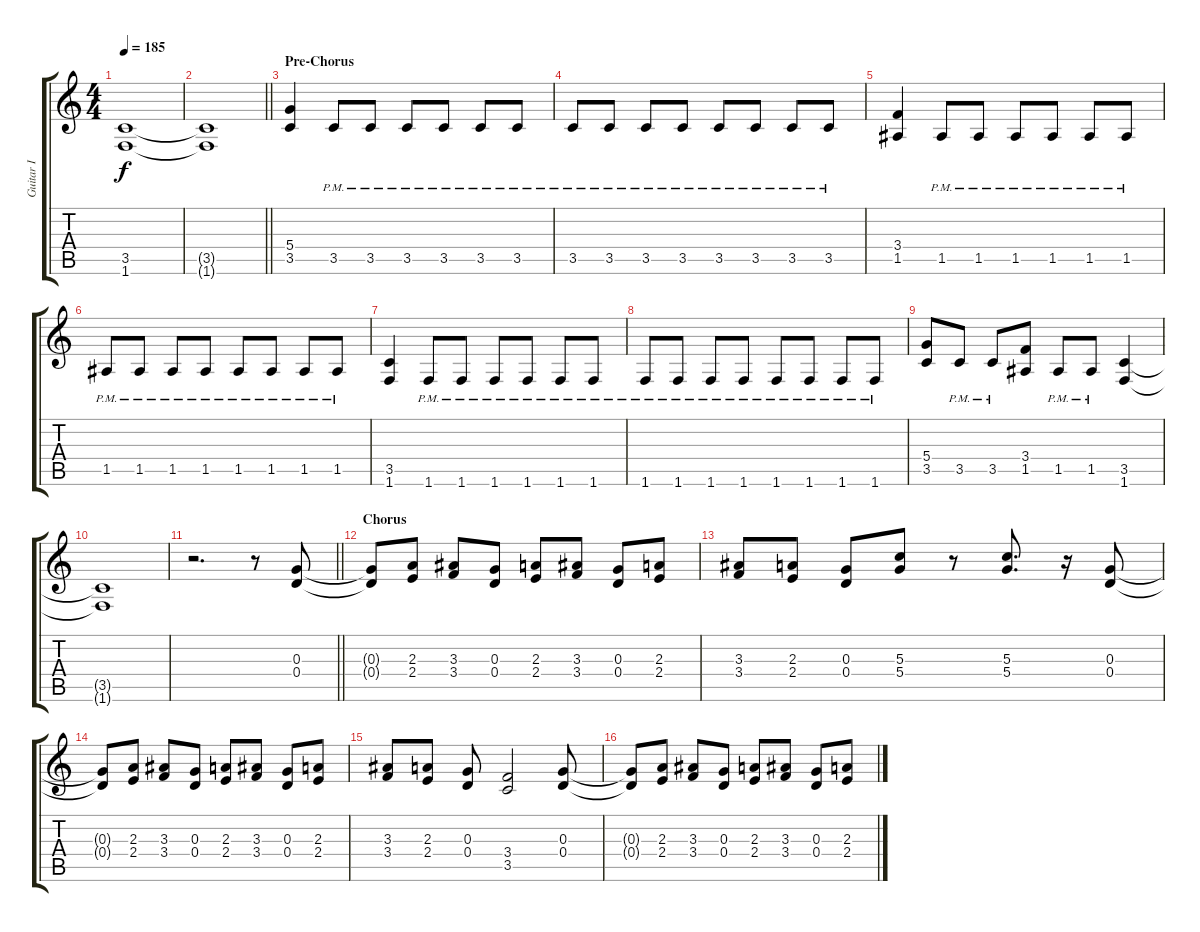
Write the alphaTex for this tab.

\track ("Guitar I" "Guitar I") {instrument overdrivenguitar}
\staff {score tabs}
\tuning (E4 B3 G3 D3 A2 E2) {hide}
\ts (4 4)
\tempo 185
\clef g2
\ks c
(3.5 1.6).1{dy f} |
\barLineRight lightlight
(3.5{t} 1.6{t}).1 |
\section ("" "Pre-Chorus")
(5.4 3.5).4 3.5{pm}.8 3.5{pm}.8 3.5{pm}.8 3.5{pm}.8 3.5{pm}.8 3.5{pm}.8 |
3.5{pm}.8 3.5{pm}.8 3.5{pm}.8 3.5{pm}.8 3.5{pm}.8 3.5{pm}.8 3.5{pm}.8 3.5{pm}.8 |
(3.4 1.5).4 1.5{pm}.8 1.5{pm}.8 1.5{pm}.8 1.5{pm}.8 1.5{pm}.8 1.5{pm}.8 |
1.5{pm}.8 1.5{pm}.8 1.5{pm}.8 1.5{pm}.8 1.5{pm}.8 1.5{pm}.8 1.5{pm}.8 1.5{pm}.8 |
(3.5 1.6).4 1.6{pm}.8 1.6{pm}.8 1.6{pm}.8 1.6{pm}.8 1.6{pm}.8 1.6{pm}.8 |
1.6{pm}.8 1.6{pm}.8 1.6{pm}.8 1.6{pm}.8 1.6{pm}.8 1.6{pm}.8 1.6{pm}.8 1.6{pm}.8 |
(5.4 3.5).8 3.5{pm}.8 3.5{pm}.8 (3.4 1.5).8 1.5{pm}.8 1.5{pm}.8 (3.5 1.6).4 |
(3.5{t} 1.6{t}).1 |
\barLineRight lightlight
r.2{d} r.8 (0.3 0.4).8 |
\section ("" "Chorus")
(0.3{t} 0.4{t}).8 (2.3 2.4).8 (3.3 3.4).8 (0.3 0.4).8 (2.3 2.4).8 (3.3 3.4).8 (0.3 0.4).8 (2.3 2.4).8 |
(3.3 3.4).8 (2.3 2.4).8 (0.3 0.4).8 (5.3 5.4).8 r.8 (5.3 5.4).8{d} r.16 (0.3 0.4).8 |
(0.3{t} 0.4{t}).8 (2.3 2.4).8 (3.3 3.4).8 (0.3 0.4).8 (2.3 2.4).8 (3.3 3.4).8 (0.3 0.4).8 (2.3 2.4).8 |
(3.3 3.4).8 (2.3 2.4).8 (0.3 0.4).8 (3.4 3.5).2 (0.3 0.4).8 |
(0.3{t} 0.4{t}).8 (2.3 2.4).8 (3.3 3.4).8 (0.3 0.4).8 (2.3 2.4).8 (3.3 3.4).8 (0.3 0.4).8 (2.3 2.4).8
